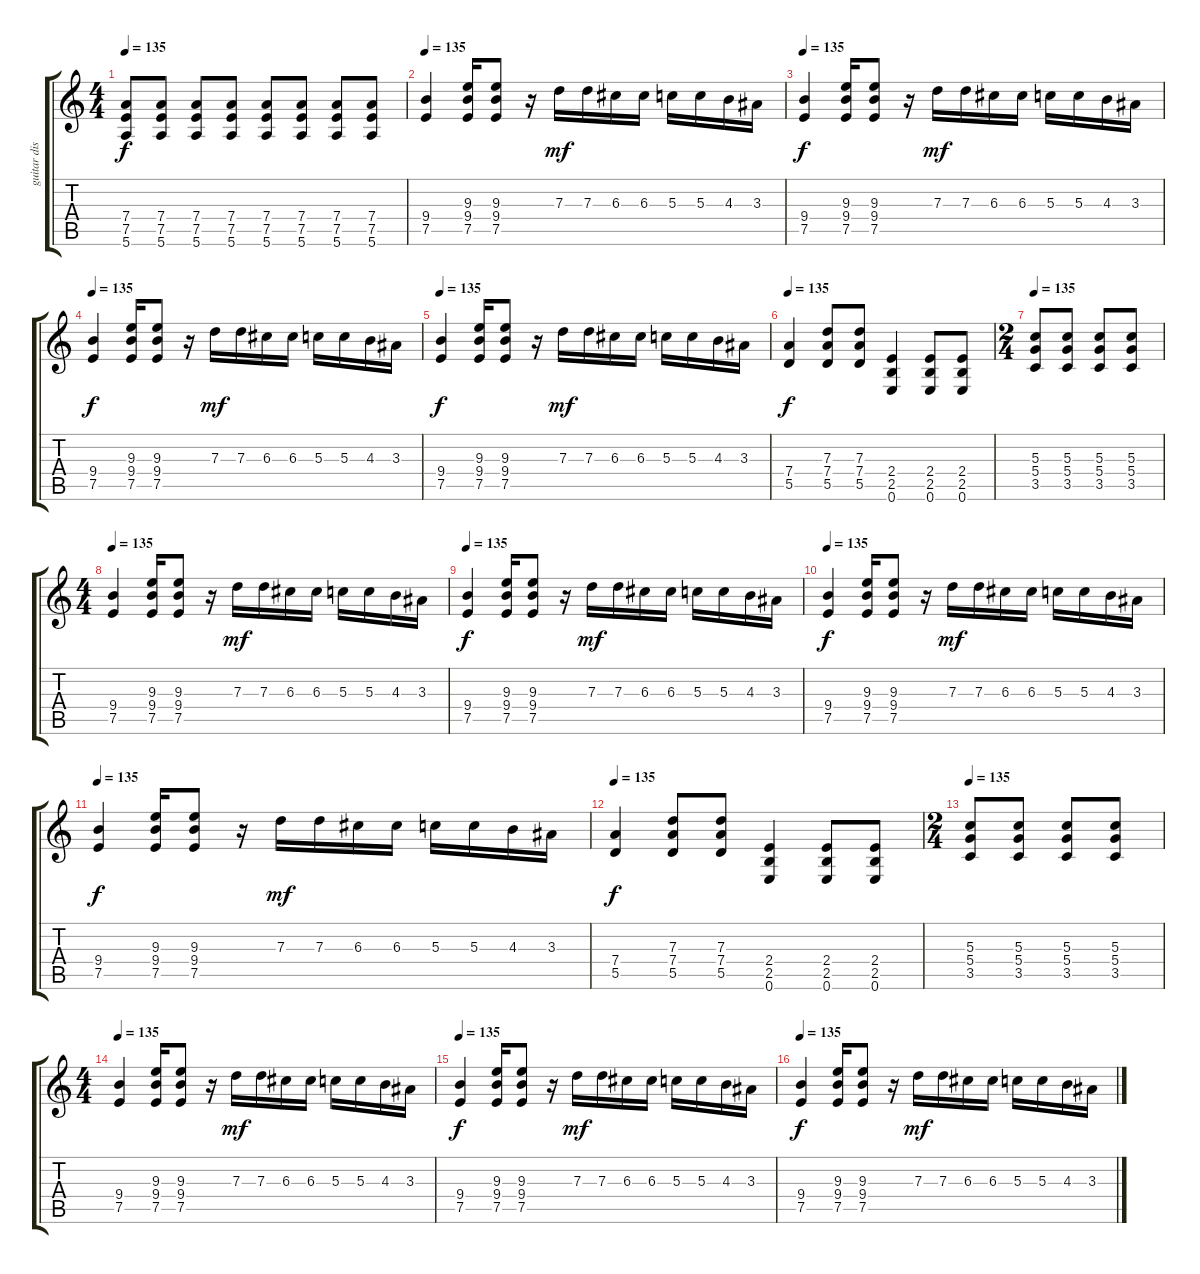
\track ("guitar disto" "guitar dis") {instrument overdrivenguitar}
\staff {score tabs}
\tuning (E4 B3 G3 D3 A2 E2) {hide}
\ts (4 4)
\tempo 135
\clef g2
\ks c
(7.4 7.5 5.6).8{dy f} (7.4 7.5 5.6).8 (7.4 7.5 5.6).8 (7.4 7.5 5.6).8 (7.4 7.5 5.6).8 (7.4 7.5 5.6).8 (7.4 7.5 5.6).8 (7.4 7.5 5.6).8 |
\tempo 135
(9.4 7.5).4 (9.3 9.4 7.5).16 (9.3 9.4 7.5).8 r.16 7.3.16{dy mf} 7.3.16 6.3.16 6.3.16 5.3.16 5.3.16 4.3.16 3.3.16 |
\tempo 135
(9.4 7.5).4{dy f} (9.3 9.4 7.5).16 (9.3 9.4 7.5).8 r.16 7.3.16{dy mf} 7.3.16 6.3.16 6.3.16 5.3.16 5.3.16 4.3.16 3.3.16 |
\tempo 135
(9.4 7.5).4{dy f} (9.3 9.4 7.5).16 (9.3 9.4 7.5).8 r.16 7.3.16{dy mf} 7.3.16 6.3.16 6.3.16 5.3.16 5.3.16 4.3.16 3.3.16 |
\tempo 135
(9.4 7.5).4{dy f} (9.3 9.4 7.5).16 (9.3 9.4 7.5).8 r.16 7.3.16{dy mf} 7.3.16 6.3.16 6.3.16 5.3.16 5.3.16 4.3.16 3.3.16 |
\tempo 135
(7.4 5.5).4{dy f} (7.3 7.4 5.5).8 (7.3 7.4 5.5).8 (2.4 2.5 0.6).4 (2.4 2.5 0.6).8 (2.4 2.5 0.6).8 |
\ts (2 4)
\tempo 135
(5.3 5.4 3.5).8 (5.3 5.4 3.5).8 (5.3 5.4 3.5).8 (5.3 5.4 3.5).8 |
\ts (4 4)
\tempo 135
(9.4 7.5).4 (9.3 9.4 7.5).16 (9.3 9.4 7.5).8 r.16 7.3.16{dy mf} 7.3.16 6.3.16 6.3.16 5.3.16 5.3.16 4.3.16 3.3.16 |
\tempo 135
(9.4 7.5).4{dy f} (9.3 9.4 7.5).16 (9.3 9.4 7.5).8 r.16 7.3.16{dy mf} 7.3.16 6.3.16 6.3.16 5.3.16 5.3.16 4.3.16 3.3.16 |
\tempo 135
(9.4 7.5).4{dy f} (9.3 9.4 7.5).16 (9.3 9.4 7.5).8 r.16 7.3.16{dy mf} 7.3.16 6.3.16 6.3.16 5.3.16 5.3.16 4.3.16 3.3.16 |
\tempo 135
(9.4 7.5).4{dy f} (9.3 9.4 7.5).16 (9.3 9.4 7.5).8 r.16 7.3.16{dy mf} 7.3.16 6.3.16 6.3.16 5.3.16 5.3.16 4.3.16 3.3.16 |
\tempo 135
(7.4 5.5).4{dy f} (7.3 7.4 5.5).8 (7.3 7.4 5.5).8 (2.4 2.5 0.6).4 (2.4 2.5 0.6).8 (2.4 2.5 0.6).8 |
\ts (2 4)
\tempo 135
(5.3 5.4 3.5).8 (5.3 5.4 3.5).8 (5.3 5.4 3.5).8 (5.3 5.4 3.5).8 |
\ts (4 4)
\tempo 135
(9.4 7.5).4 (9.3 9.4 7.5).16 (9.3 9.4 7.5).8 r.16 7.3.16{dy mf} 7.3.16 6.3.16 6.3.16 5.3.16 5.3.16 4.3.16 3.3.16 |
\tempo 135
(9.4 7.5).4{dy f} (9.3 9.4 7.5).16 (9.3 9.4 7.5).8 r.16 7.3.16{dy mf} 7.3.16 6.3.16 6.3.16 5.3.16 5.3.16 4.3.16 3.3.16 |
\tempo 135
(9.4 7.5).4{dy f} (9.3 9.4 7.5).16 (9.3 9.4 7.5).8 r.16 7.3.16{dy mf} 7.3.16 6.3.16 6.3.16 5.3.16 5.3.16 4.3.16 3.3.16
